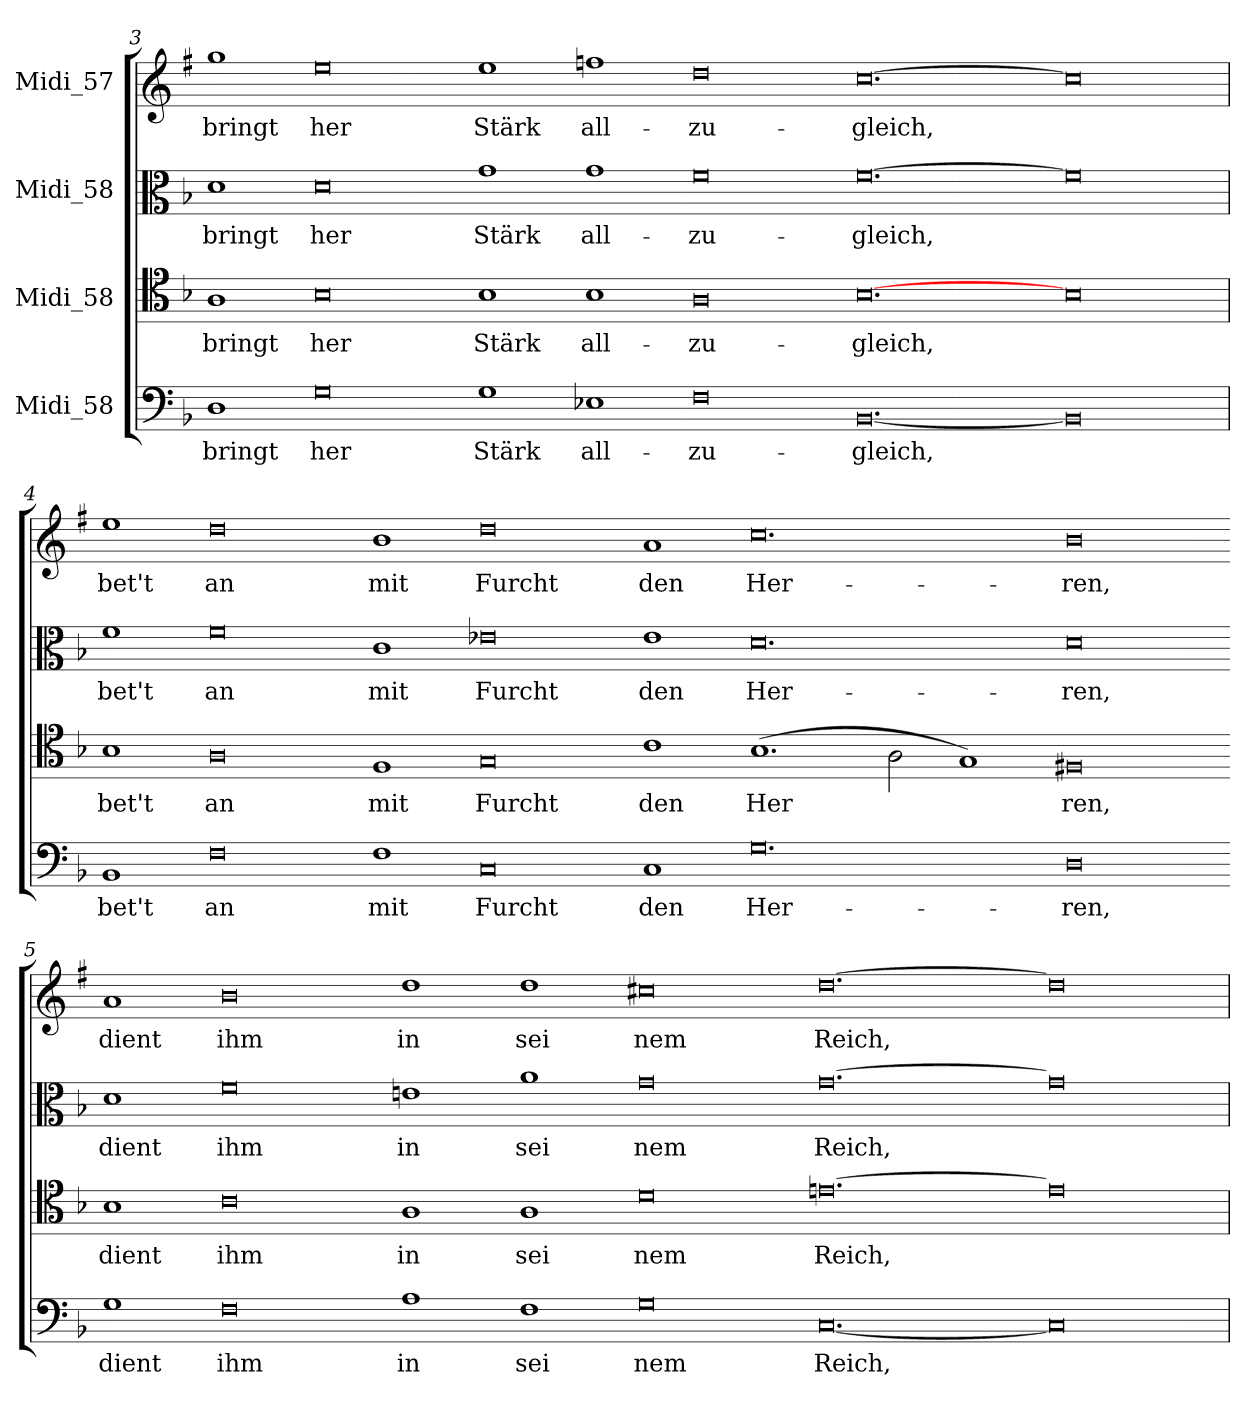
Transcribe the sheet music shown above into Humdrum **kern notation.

**kern	**text	**kern	**text	**kern	**text	**kern	**text
*part4	*part4	*part3	*part3	*part2	*part2	*part1	*part1
*staff4	*staff4	*staff3	*staff3	*staff2	*staff2	*staff1	*staff1
*I"Midi_58	*	*I"Midi_58	*	*I"Midi_58	*	*I"Midi_57	*
*clefF4	*	*clefC4	*	*clefC3	*	*clefG2	*
*	*	*	*	*	*	*ITrd1c2	*
*k[b-]	*	*k[b-]	*	*k[b-]	*	*k[b-]	*
*F:	*	*F:	*	*F:	*	*F:	*
=3	=3	=3	=3	=3	=3	=3	=3
!	!LO:LY:b	!	!LO:LY:b	!	!LO:LY:b	!	!LO:LY:b
1D	bringt	1A	bringt	1d	bringt	1ff	bringt
!	!LO:LY:b	!	!LO:LY:b	!	!LO:LY:b	!	!LO:LY:b
0G	her	0B-	her	0d	her	0dd	her
!	!LO:LY:b	!	!LO:LY:b	!	!LO:LY:b	!	!LO:LY:b
1G	Stärk	1B-	Stärk	1g	Stärk	1dd	Stärk
!	!LO:LY:b	!	!LO:LY:b	!	!LO:LY:b	!	!LO:LY:b
1E-X	all-	1B-	all-	1g	all-	1ee-X	all-
!	!LO:LY:b	!	!LO:LY:b	!	!LO:LY:b	!	!LO:LY:b
0F	-zu-	0A	-zu-	0f	-zu-	0cc	-zu-
!	!LO:LY:b	!	!LO:LY:b	!	!LO:LY:b	!	!LO:LY:b
[0.BB-	-gleich,	[0.B-	-gleich,	[0.f	-gleich,	[0.b-	-gleich,
0BB-]	.	0B-	.	0f]	.	0b-]	.
=4	=4	=4	=4	=4	=4	=4	=4
!	!LO:LY:b	!	!LO:LY:b	!	!LO:LY:b	!	!LO:LY:b
1BB-	bet't	1B-	bet't	1f	bet't	1dd	bet't
!	!LO:LY:b	!	!LO:LY:b	!	!LO:LY:b	!	!LO:LY:b
0F	an	0A	an	0f	an	0cc	an
!	!LO:LY:b	!	!LO:LY:b	!	!LO:LY:b	!	!LO:LY:b
1F	mit	1F	mit	1c	mit	1a	mit
!	!LO:LY:b	!	!LO:LY:b	!	!LO:LY:b	!	!LO:LY:b
0C	Furcht	0G	Furcht	0e-X	Furcht	0cc	Furcht
!	!LO:LY:b	!	!LO:LY:b	!	!LO:LY:b	!	!LO:LY:b
1C	den	1c	den	1e-	den	1g	den
!	!LO:LY:b	!	!LO:LY:b	!	!LO:LY:b	!	!LO:LY:b
0.G	Her-	(>1.B-	Her	0.d	Her-	0.b-	Her-
.	.	2A	.	.	.	.	.
.	.	1G)	.	.	.	.	.
!	!LO:LY:b	!	!LO:LY:b	!	!LO:LY:b	!	!LO:LY:b
0D	-ren,	0F#X	ren,	0d	-ren,	0a	-ren,
!!LO:LB:g=z
=5-	=5-	=5-	=5-	=5-	=5-	=5-	=5-
!	!LO:LY:b	!	!LO:LY:b	!	!LO:LY:b	!	!LO:LY:b
1G	dient	1B-	dient	1d	dient	1g	dient
!	!LO:LY:b	!	!LO:LY:b	!	!LO:LY:b	!	!LO:LY:b
0F	ihm	0c	ihm	0f	ihm	0a	ihm
!	!LO:LY:b	!	!LO:LY:b	!	!LO:LY:b	!	!LO:LY:b
1A	in	1A	in	1e	in	1cc	in
!	!LO:LY:b	!	!LO:LY:b	!	!LO:LY:b	!	!LO:LY:b
1F	sei	1A	sei	1a	sei	1cc	sei
!	!LO:LY:b	!	!LO:LY:b	!	!LO:LY:b	!	!LO:LY:b
0G	nem	0d	nem	0g	nem	0bn	nem
!	!LO:LY:b	!	!LO:LY:b	!	!LO:LY:b	!	!LO:LY:b
[0.C	Reich,	[0.en	Reich,	[0.g	Reich,	[0.cc	Reich,
0C]	.	0e]	.	0g]	.	0cc]	.
=	=	=	=	=	=	=	=
*-	*-	*-	*-	*-	*-	*-	*-
